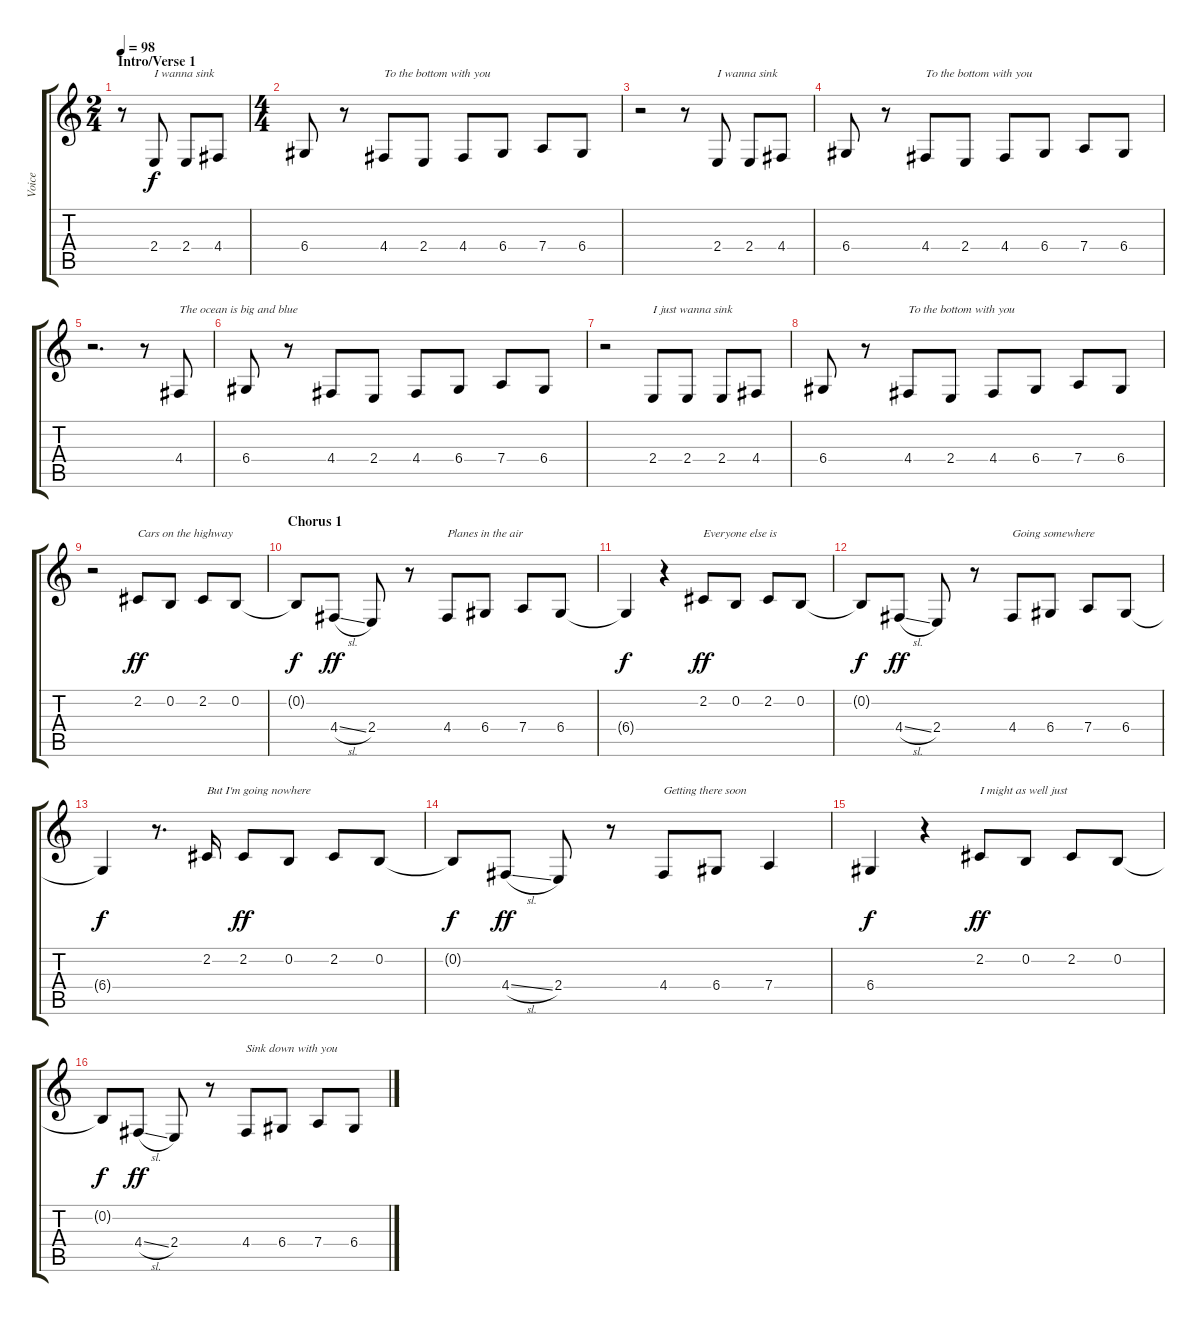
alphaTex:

\track ("Voice" "Voice") {instrument altosax}
\staff {score tabs}
\tuning (E4 B3 G3 D3 A2 E2) {hide}
\ts (2 4)
\section ("" "Intro/Verse 1")
\tempo 98
\clef g2
\ks c
r.8{dy f instrument altosax} 2.4.8{txt "I wanna sink"} 2.4.8 4.4.8 |
\ts (4 4)
6.4.8 r.8 4.4.8{txt "To the bottom with you"} 2.4.8 4.4.8 6.4.8 7.4.8 6.4.8 |
r.2 r.8 2.4.8{txt "I wanna sink"} 2.4.8 4.4.8 |
6.4.8 r.8 4.4.8{txt "To the bottom with you"} 2.4.8 4.4.8 6.4.8 7.4.8 6.4.8 |
r.2{d} r.8 4.4.8{txt "The ocean is big and blue"} |
6.4.8 r.8 4.4.8 2.4.8 4.4.8 6.4.8 7.4.8 6.4.8 |
r.2 2.4.8{txt "I just wanna sink"} 2.4.8 2.4.8 4.4.8 |
6.4.8 r.8 4.4.8{txt "To the bottom with you"} 2.4.8 4.4.8 6.4.8 7.4.8 6.4.8 |
r.2{volume 16} 2.2.8{txt "Cars on the highway" dy ff} 0.2.8 2.2.8 0.2.8 |
\section ("" "Chorus 1")
0.2{t}.8{dy f} 4.4{sl}.8{dy ff} 2.4.8 r.8 4.4.8{txt "Planes in the air"} 6.4.8 7.4.8 6.4.8 |
6.4{t}.4{dy f} r.4 2.2.8{txt "Everyone else is" dy ff} 0.2.8 2.2.8 0.2.8 |
0.2{t}.8{dy f} 4.4{sl}.8{dy ff} 2.4.8 r.8 4.4.8{txt "Going somewhere"} 6.4.8 7.4.8 6.4.8 |
6.4{t}.4{dy f} r.8{d} 2.2.16{txt "But I'm going nowhere"} 2.2.8{dy ff} 0.2.8 2.2.8 0.2.8 |
0.2{t}.8{dy f} 4.4{sl}.8{dy ff} 2.4.8 r.8 4.4.8{txt "Getting there soon"} 6.4.8 7.4.4 |
6.4.4{dy f} r.4 2.2.8{txt "I might as well just" dy ff} 0.2.8 2.2.8 0.2.8 |
0.2{t}.8{dy f} 4.4{sl}.8{dy ff} 2.4.8 r.8 4.4.8{txt "Sink down with you"} 6.4.8 7.4.8 6.4.8
